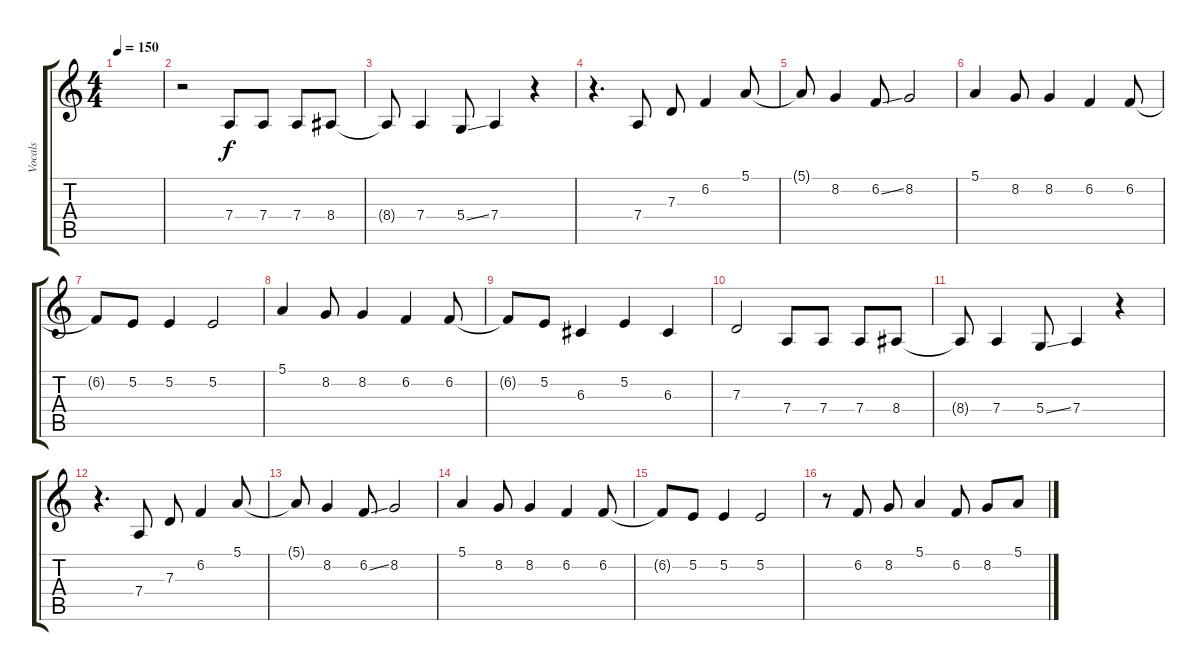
\track ("Vocals" "Vocals") {instrument frenchhorn}
\staff {score tabs}
\tuning (E4 B3 G3 D3 A2 E2) {hide}
\ts (4 4)
\tempo 150
\clef g2
\ks c
|
r.2 7.4.8 7.4.8 7.4.8 8.4.8 |
8.4{t}.8 7.4.4 5.4{ss}.8 7.4.4 r.4 |
r.4{d} 7.4.8 7.3.8 6.2.4 5.1.8 |
5.1{t}.8 8.2.4 6.2{ss}.8 8.2.2 |
5.1.4 8.2.8 8.2.4 6.2.4 6.2.8 |
6.2{t}.8 5.2.8 5.2.4 5.2.2 |
5.1.4 8.2.8 8.2.4 6.2.4 6.2.8 |
6.2{t}.8 5.2.8 6.3.4 5.2.4 6.3.4 |
7.3.2 7.4.8 7.4.8 7.4.8 8.4.8 |
8.4{t}.8 7.4.4 5.4{ss}.8 7.4.4 r.4 |
r.4{d} 7.4.8 7.3.8 6.2.4 5.1.8 |
5.1{t}.8 8.2.4 6.2{ss}.8 8.2.2 |
5.1.4 8.2.8 8.2.4 6.2.4 6.2.8 |
6.2{t}.8 5.2.8 5.2.4 5.2.2 |
r.8 6.2.8 8.2.8 5.1.4 6.2.8 8.2.8 5.1.8
